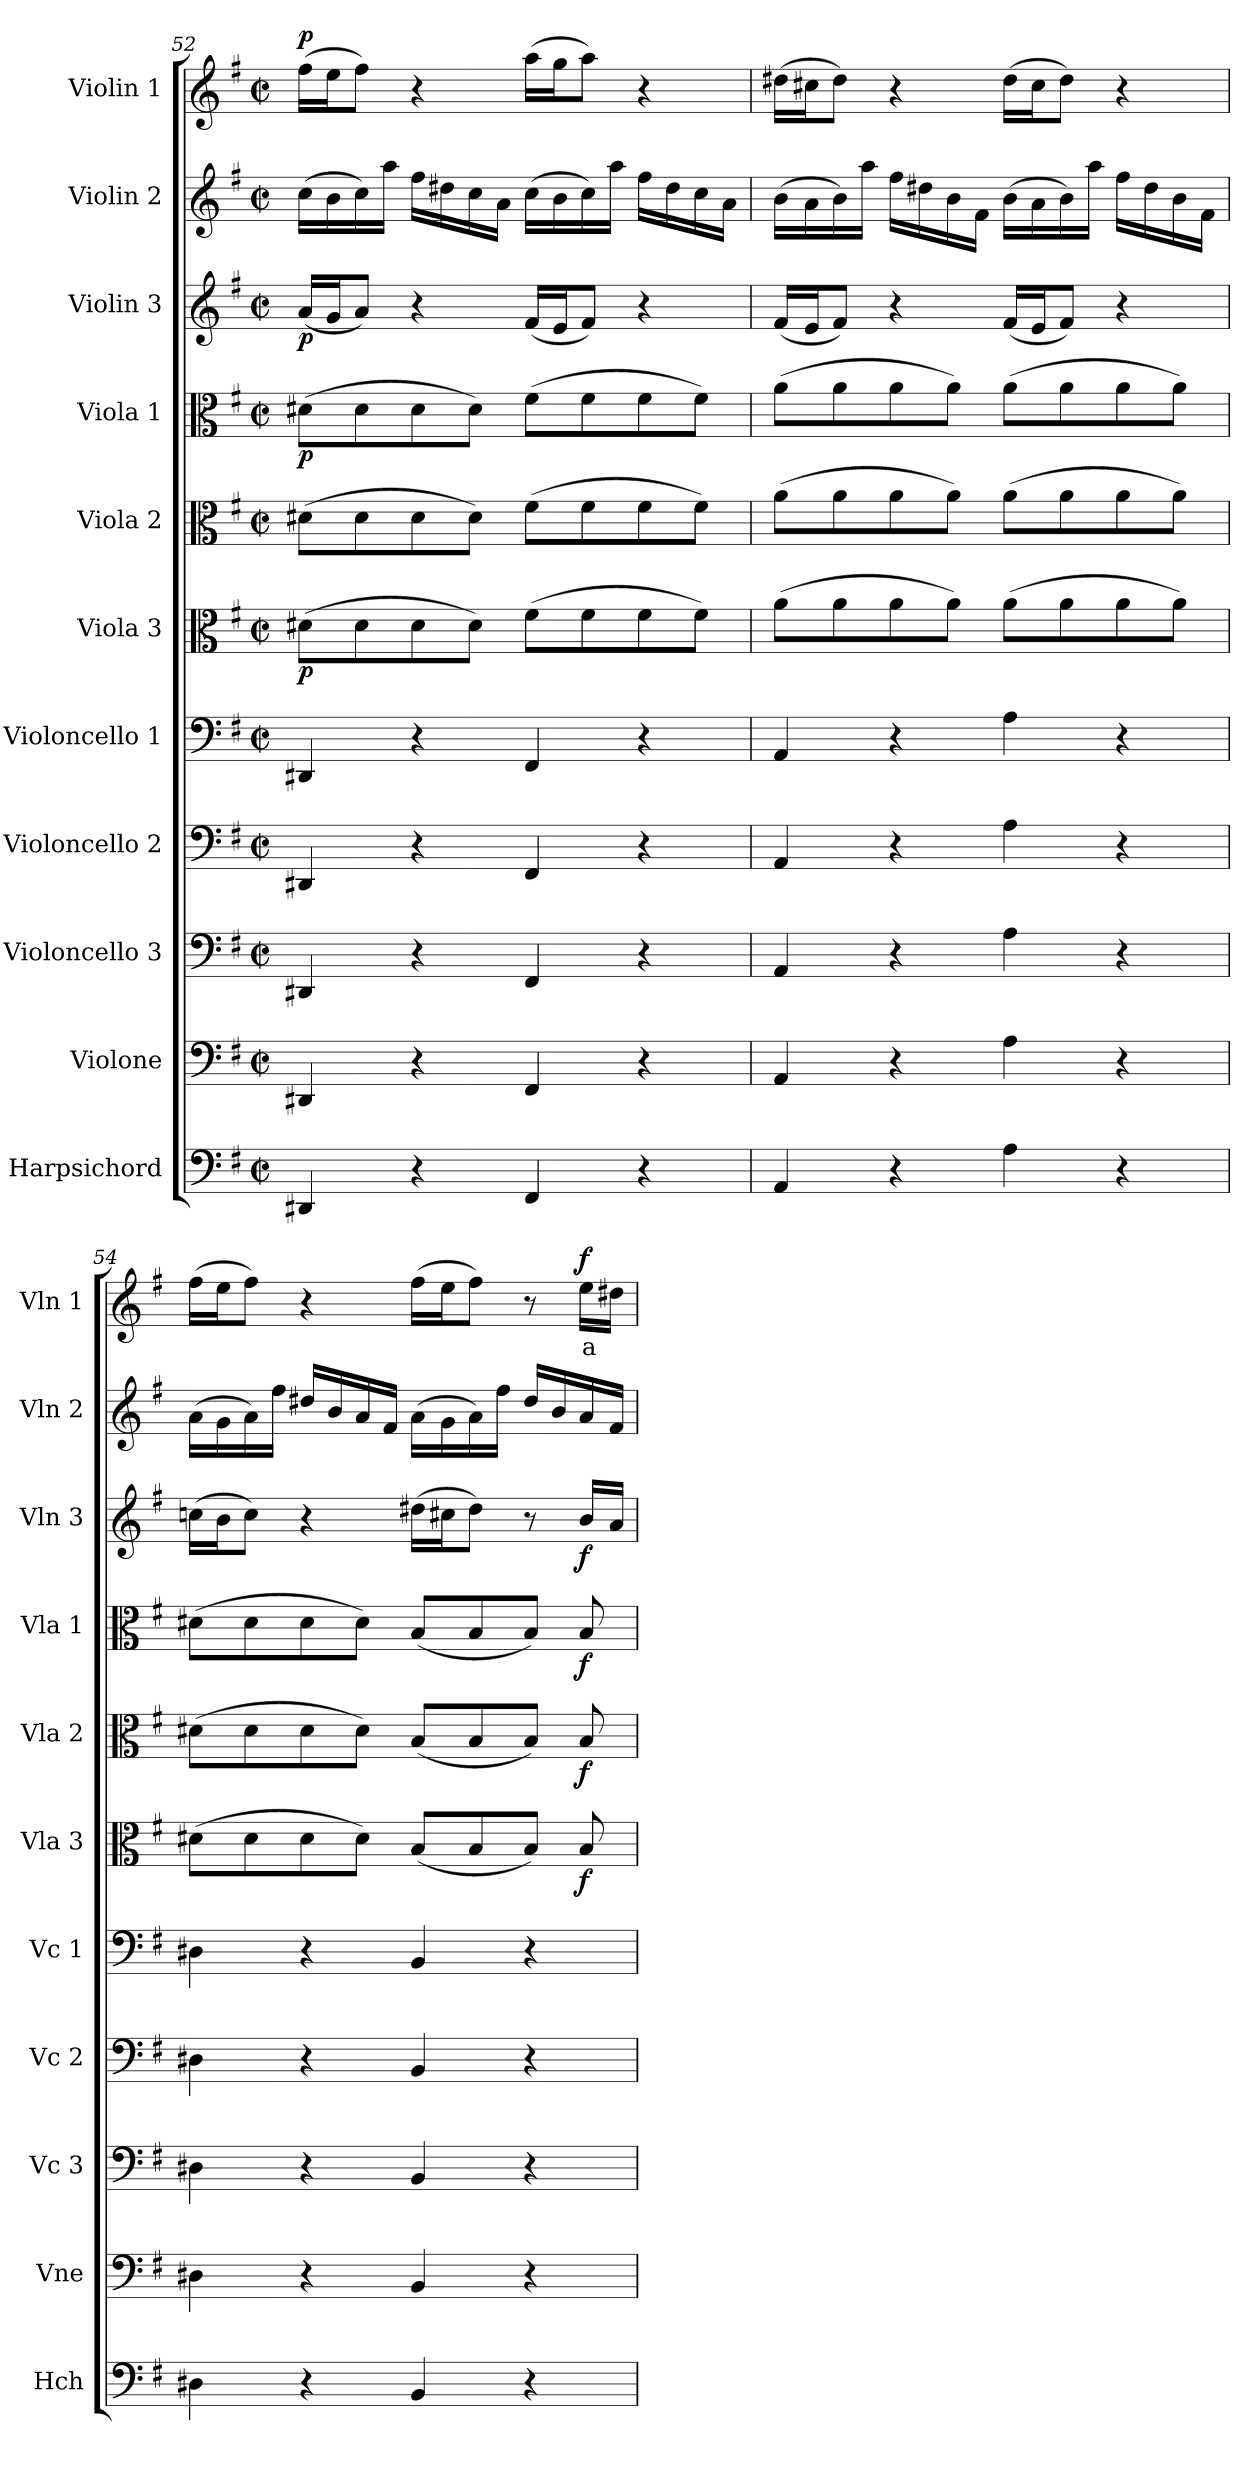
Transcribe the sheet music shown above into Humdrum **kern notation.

**kern	**kern	**kern	**kern	**kern	**kern	**dynam	**kern	**dynam	**kern	**dynam	**kern	**dynam	**kern	**kern	**text	**dynam
*part11	*part10	*part9	*part8	*part7	*part6	*part6	*part5	*part5	*part4	*part4	*part3	*part3	*part2	*part1	*part1	*part1
*staff11	*staff10	*staff9	*staff8	*staff7	*staff6	*staff6	*staff5	*staff5	*staff4	*staff4	*staff3	*staff3	*staff2	*staff1	*staff1	*staff1
*I"Harpsichord	*I"Violone	*I"Violoncello 3	*I"Violoncello 2	*I"Violoncello 1	*I"Viola 3	*	*I"Viola 2	*	*I"Viola 1	*	*I"Violin 3	*	*I"Violin 2	*I"Violin 1	*	*
*I'Hch	*I'Vne	*I'Vc 3	*I'Vc 2	*I'Vc 1	*I'Vla 3	*	*I'Vla 2	*	*I'Vla 1	*	*I'Vln 3	*	*I'Vln 2	*I'Vln 1	*	*
*clefF4	*clefF4	*clefF4	*clefF4	*clefF4	*clefC3	*	*clefC3	*	*clefC3	*	*clefG2	*	*clefG2	*clefG2	*	*
*	*ITrd7c12	*	*	*	*	*	*	*	*	*	*	*	*	*	*	*
*k[f#]	*k[f#]	*k[f#]	*k[f#]	*k[f#]	*k[f#]	*	*k[f#]	*	*k[f#]	*	*k[f#]	*	*k[f#]	*k[f#]	*	*
*M4/4	*M4/4	*M4/4	*M4/4	*M4/4	*M4/4	*	*M4/4	*	*M4/4	*	*M4/4	*	*M4/4	*M4/4	*	*
*met(c|)	*met(c|)	*met(c|)	*met(c|)	*met(c|)	*met(c|)	*	*met(c|)	*	*met(c|)	*	*met(c|)	*	*met(c|)	*met(c|)	*	*
=52	=52	=52	=52	=52	=52	=52	=52	=52	=52	=52	=52	=52	=52	=52	=52	=52
!	!	!	!	!	!	!LO:DY:b	!	!LO:DY:b	!	!	!	!	!	!	!	!
!	!	!	!	!	!	!	!	!LO:DY:n=1:b	!	!	!	!	!	!	!	!
!	!	!	!	!	!	!	!	!LO:DY:n=2:b	!	!LO:DY:b	!	!LO:DY:b	!	!	!	!LO:DY:b
4DD#X/	4DDD#X/	4DD#X/	4DD#X/	4DD#X/	(8d#X\L	p	(8d#X\L	other-dynamics p other-dynamics	(8d#X\L	p	(16a/LL	p	(16cc\LL	(16ff#\LL	.	p
.	.	.	.	.	.	.	.	.	.	.	16g/J	.	16b\	16ee\J	.	.
.	.	.	.	.	8d#\	.	8d#\	.	8d#\	.	8a/J)	.	16cc\)	8ff#\J)	.	.
.	.	.	.	.	.	.	.	.	.	.	.	.	16aa\JJ	.	.	.
4r	4r	4r	4r	4r	8d#\	.	8d#\	.	8d#\	.	4r	.	16ff#\LL	4r	.	.
.	.	.	.	.	.	.	.	.	.	.	.	.	16dd#X\	.	.	.
.	.	.	.	.	8d#\J)	.	8d#\J)	.	8d#\J)	.	.	.	16cc\	.	.	.
.	.	.	.	.	.	.	.	.	.	.	.	.	16a\JJ	.	.	.
4FF#/	4FFF#/	4FF#/	4FF#/	4FF#/	(8f#\L	.	(8f#\L	.	(8f#\L	.	(16f#/LL	.	(16cc\LL	(16aa\LL	.	.
.	.	.	.	.	.	.	.	.	.	.	16e/J	.	16b\	16gg\J	.	.
.	.	.	.	.	8f#\	.	8f#\	.	8f#\	.	8f#/J)	.	16cc\)	8aa\J)	.	.
.	.	.	.	.	.	.	.	.	.	.	.	.	16aa\JJ	.	.	.
4r	4r	4r	4r	4r	8f#\	.	8f#\	.	8f#\	.	4r	.	16ff#\LL	4r	.	.
.	.	.	.	.	.	.	.	.	.	.	.	.	16dd#\	.	.	.
.	.	.	.	.	8f#\J)	.	8f#\J)	.	8f#\J)	.	.	.	16cc\	.	.	.
.	.	.	.	.	.	.	.	.	.	.	.	.	16a\JJ	.	.	.
!!LO:PB:g=z
=53	=53	=53	=53	=53	=53	=53	=53	=53	=53	=53	=53	=53	=53	=53	=53	=53
4AA/	4AAA/	4AA/	4AA/	4AA/	(8a\L	.	(8a\L	.	(8a\L	.	(16f#/LL	.	(16b\LL	(16dd#X\LL	.	.
.	.	.	.	.	.	.	.	.	.	.	16e/J	.	16a\	16cc#X\J	.	.
.	.	.	.	.	8a\	.	8a\	.	8a\	.	8f#/J)	.	16b\)	8dd#\J)	.	.
.	.	.	.	.	.	.	.	.	.	.	.	.	16aa\JJ	.	.	.
4r	4r	4r	4r	4r	8a\	.	8a\	.	8a\	.	4r	.	16ff#\LL	4r	.	.
.	.	.	.	.	.	.	.	.	.	.	.	.	16dd#X\	.	.	.
.	.	.	.	.	8a\J)	.	8a\J)	.	8a\J)	.	.	.	16b\	.	.	.
.	.	.	.	.	.	.	.	.	.	.	.	.	16f#\JJ	.	.	.
4A\	4AA\	4A\	4A\	4A\	(8a\L	.	(8a\L	.	(8a\L	.	(16f#/LL	.	(16b\LL	(16dd#\LL	.	.
.	.	.	.	.	.	.	.	.	.	.	16e/J	.	16a\	16cc#\J	.	.
.	.	.	.	.	8a\	.	8a\	.	8a\	.	8f#/J)	.	16b\)	8dd#\J)	.	.
.	.	.	.	.	.	.	.	.	.	.	.	.	16aa\JJ	.	.	.
4r	4r	4r	4r	4r	8a\	.	8a\	.	8a\	.	4r	.	16ff#\LL	4r	.	.
.	.	.	.	.	.	.	.	.	.	.	.	.	16dd#\	.	.	.
.	.	.	.	.	8a\J)	.	8a\J)	.	8a\J)	.	.	.	16b\	.	.	.
.	.	.	.	.	.	.	.	.	.	.	.	.	16f#\JJ	.	.	.
=54	=54	=54	=54	=54	=54	=54	=54	=54	=54	=54	=54	=54	=54	=54	=54	=54
4D#X\	4DD#X\	4D#X\	4D#X\	4D#X\	(8d#X\L	.	(8d#X\L	.	(8d#X\L	.	(16ccn\LL	.	(16a\LL	(16ff#\LL	.	.
.	.	.	.	.	.	.	.	.	.	.	16b\J	.	16g\	16ee\J	.	.
.	.	.	.	.	8d#\	.	8d#\	.	8d#\	.	8cc\J)	.	16a\)	8ff#\J)	.	.
.	.	.	.	.	.	.	.	.	.	.	.	.	16ff#\JJ	.	.	.
4r	4r	4r	4r	4r	8d#\	.	8d#\	.	8d#\	.	4r	.	16dd#X/LL	4r	.	.
.	.	.	.	.	.	.	.	.	.	.	.	.	16b/	.	.	.
.	.	.	.	.	8d#\J)	.	8d#\J)	.	8d#\J)	.	.	.	16a/	.	.	.
.	.	.	.	.	.	.	.	.	.	.	.	.	16f#/JJ	.	.	.
4BB/	4BBB/	4BB/	4BB/	4BB/	(8B/L	.	(8B/L	.	(8B/L	.	(16dd#X\LL	.	(16a\LL	(16ff#\LL	.	.
.	.	.	.	.	.	.	.	.	.	.	16cc#X\J	.	16g\	16ee\J	.	.
.	.	.	.	.	8B/	.	8B/	.	8B/	.	8dd#\J)	.	16a\)	8ff#\J)	.	.
.	.	.	.	.	.	.	.	.	.	.	.	.	16ff#\JJ	.	.	.
4r	4r	4r	4r	4r	8B/J)	.	8B/J)	.	8B/J)	.	8r	.	16dd#/LL	8r	.	.
.	.	.	.	.	.	.	.	.	.	.	.	.	16b/	.	.	.
!	!	!	!	!	!	!LO:DY:b	!	!LO:DY:b	!	!LO:DY:b	!	!LO:DY:b	!	!	!LO:LY:b:color=#FF0000	!LO:DY:b
.	.	.	.	.	8B/	f	8B/	f	8B/	f	16b/LL	f	16a/	16ee\LL	a	f
.	.	.	.	.	.	.	.	.	.	.	16a/JJ	.	16f#/JJ	16dd#X\JJ	.	.
=	=	=	=	=	=	=	=	=	=	=	=	=	=	=	=	=
*-	*-	*-	*-	*-	*-	*-	*-	*-	*-	*-	*-	*-	*-	*-	*-	*-
